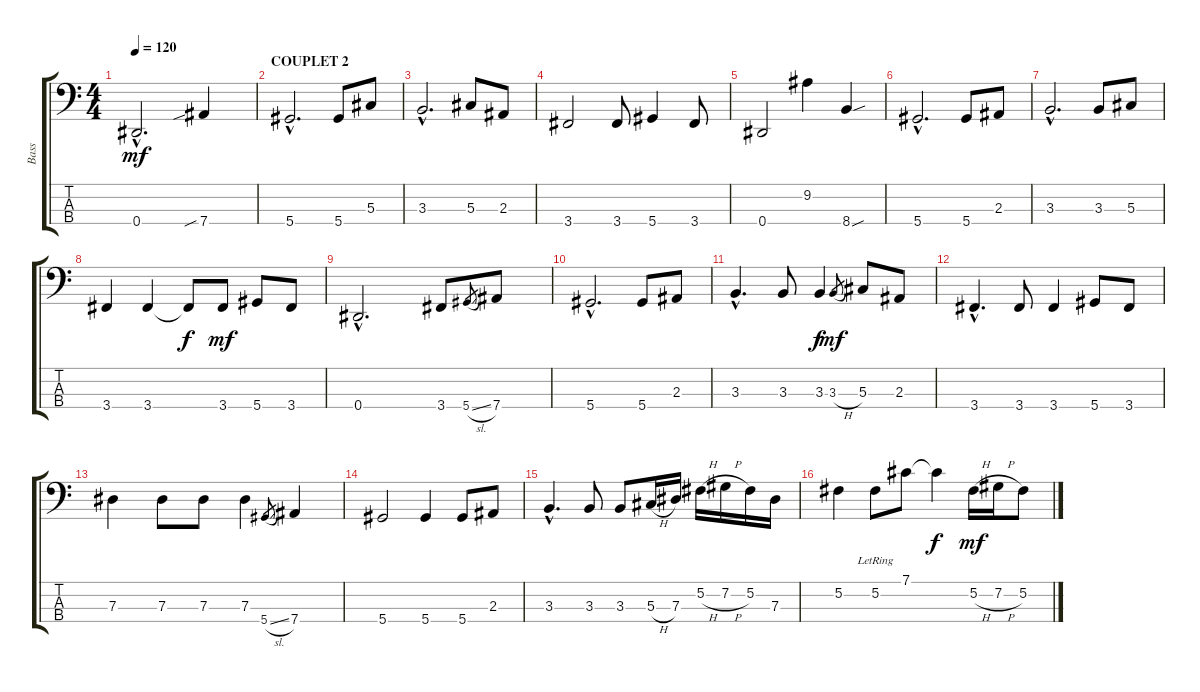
\track ("Bass" "Bass") {instrument electricbassfinger}
\staff {score tabs}
\tuning (Gb2 Db2 Ab1 Eb1) {hide}
\ts (4 4)
\tempo 120
\clef f4
\ks c
0.4{hac}.2{d dy mf} 7.4{sib}.4 |
\section ("" "COUPLET 2")
5.4{hac}.2{d} 5.4.8 5.3.8 |
3.3{hac}.2{d} 5.3.8 2.3.8 |
3.4.2 3.4.8 5.4.4 3.4.8 |
0.4.2 9.2.4 8.4{sou}.4 |
5.4{hac}.2{d} 5.4.8 2.3.8 |
3.3{hac}.2{d} 3.3.8 5.3.8 |
3.4.4 3.4.4 3.4{t}.8{dy f} 3.4.8{dy mf} 5.4.8 3.4.8 |
0.4{hac}.2{d} 3.4.8 5.4{sl}.8{gr} 7.4.8 |
5.4{hac}.2{d} 5.4.8 2.3.8 |
3.3{hac}.4{d} 3.3.8 3.3.4{dy f} 3.3{h}.8{gr dy mf} 5.3.8 2.3.8 |
3.4{hac}.4{d} 3.4.8 3.4.4 5.4.8 3.4.8 |
7.3.4 7.3.8 7.3.8 7.3.4 5.4{sl}.8{gr} 7.4.4 |
5.4.2 5.4.4 5.4.8 2.3.8 |
3.3{hac}.4{d} 3.3.8 3.3.8 5.3{h}.16 7.3.16 5.2{h}.16 7.2{h}.16 5.2.16 7.3.16 |
5.2.4 5.2{lr}.8 7.1.8 7.1{t}.4{dy f} 5.2{h}.16{dy mf} 7.2{h}.16 5.2.8
